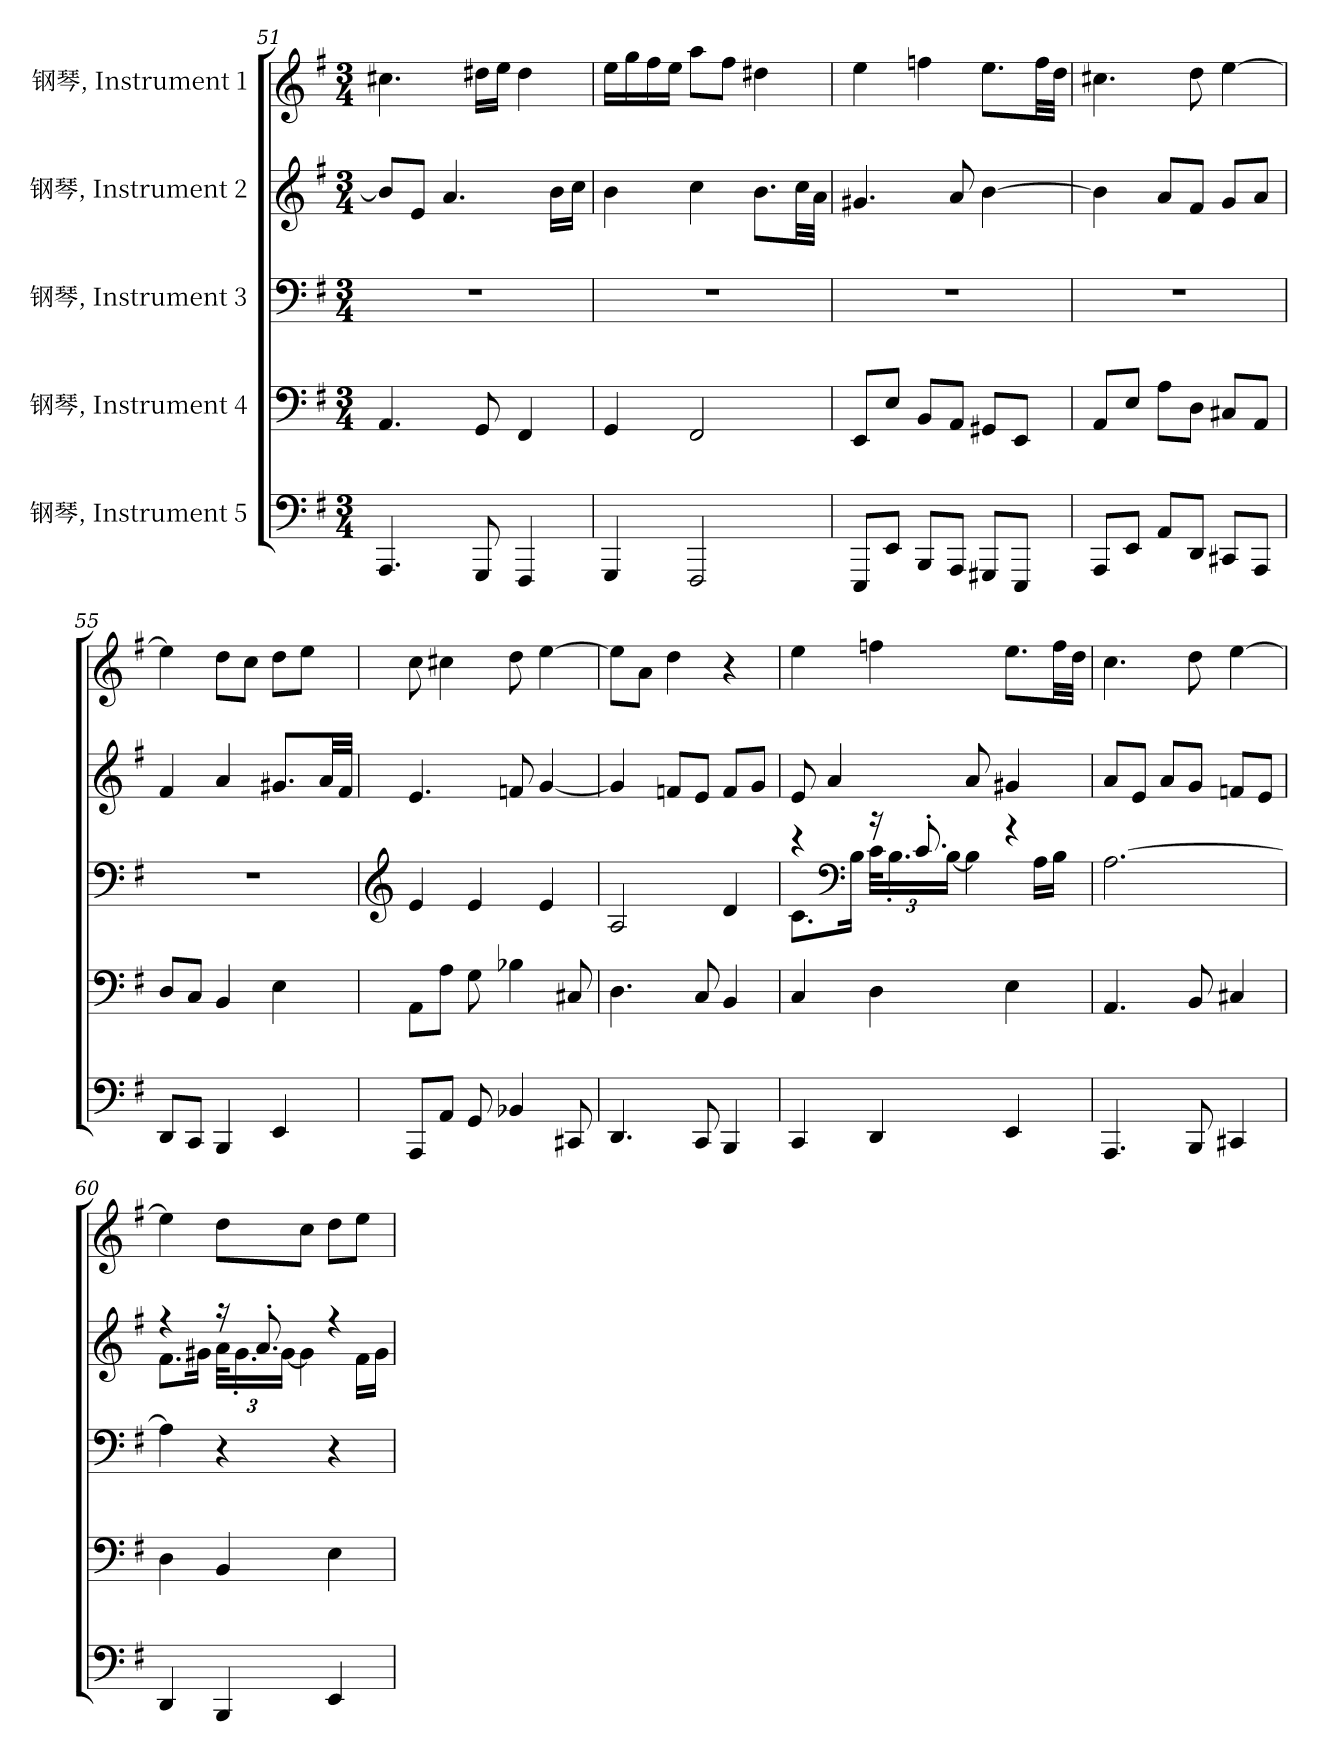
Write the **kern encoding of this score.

**kern	**kern	**kern	**kern	**kern
*part5	*part4	*part3	*part2	*part1
*staff5	*staff4	*staff3	*staff2	*staff1
*I"钢琴, Instrument 5	*I"钢琴, Instrument 4	*I"钢琴, Instrument 3	*I"钢琴, Instrument 2	*I"钢琴, Instrument 1
*clefF4	*clefF4	*clefF4	*clefG2	*clefG2
*k[f#]	*k[f#]	*k[f#]	*k[f#]	*k[f#]
*M3/4	*M3/4	*M3/4	*M3/4	*M3/4
=51	=51	=51	=51	=51
4.AAA/	4.AA/	2.r	8b/L]	4.cc#X\
.	.	.	8e/J	.
.	.	.	4.a/	.
8GGG/	8GG/	.	.	16dd#X\LL
.	.	.	.	16ee\JJ
4FFF#/	4FF#/	.	.	4dd#\
.	.	.	16b\LL	.
.	.	.	16cc\JJ	.
!!LO:PB:g=z
=52	=52	=52	=52	=52
4GGG/	4GG/	2.r	4b\	16ee\LL
.	.	.	.	16gg\
.	.	.	.	16ff#\
.	.	.	.	16ee\JJ
2FFF#/	2FF#/	.	4cc\	8aa\L
.	.	.	.	8ff#\J
.	.	.	8.b\L	4dd#X\
.	.	.	32cc\LL	.
.	.	.	32a\JJJ	.
=53	=53	=53	=53	=53
8EEE/L	8EE/L	2.r	4.g#X/	4ee\
8EE/J	8E/J	.	.	.
8BBB/L	8BB/L	.	.	4ffn\
8AAA/J	8AA/J	.	8a/	.
8GGG#X/L	8GG#X/L	.	[4b\	8.ee\L
8EEE/J	8EE/J	.	.	.
.	.	.	.	32ff\LL
.	.	.	.	32dd\JJJ
=54	=54	=54	=54	=54
8AAA/L	8AA/L	2.r	4b\]	4.cc#X\
8EE/J	8E/J	.	.	.
8AA/L	8A\L	.	8a/L	.
8DD/J	8D\J	.	8f#/J	8dd\
8CC#X/L	8C#X/L	.	8g/L	[4ee\
8AAA/J	8AA/J	.	8a/J	.
=55	=55	=55	=55	=55
8DD/L	8D/L	2.r	4f#/	4ee\]
8CC/J	8C/J	.	.	.
4BBB/	4BB/	.	4a/	8dd\L
.	.	.	.	8cc\J
4EE/	4E\	.	8.g#X/L	8dd\L
.	.	.	.	8ee\J
.	.	.	32a/LL	.
.	.	.	32f#/JJJ	.
!!LO:LB:g=z
=56	=56	=56	=56	=56
*	*	*clefG2	*	*
8AAA/L	8AA\L	4e/	4.e/	8cc\
8AA/J	8A\J	.	.	4cc#X\
8GG/	8G\	4e/	.	.
4BB-X/	4B-X\	.	8fn/	8dd\
.	.	4e/	[4g/	[4ee\
8CC#X/	8C#X/	.	.	.
=57	=57	=57	=57	=57
4.DD/	4.D\	2A/	4g/]	8ee\L]
.	.	.	.	8a\J
.	.	.	8fn/L	4dd\
8CC/	8C/	.	8e/J	.
4BBB/	4BB/	4d/	8f/L	4r
.	.	.	8g/J	.
=58	=58	=58	=58	=58
*	*	*^	*	*
4CC/	4C/	4r	8.c\L	8e/	4ee\
.	.	.	.	4a/	.
*	*	*clefF4	*	*	*
.	.	.	16B\Jk	.	.
*	*	*	*Xbrackettup	*	*
4DD/	4D\	16r	48c\KLL	.	4ffn\
.	.	.	24.B'\	.	.
.	.	8.c'/	.	.	.
.	.	.	[24B\JJ	.	.
.	.	.	4B\]	8a/	.
4EE/	4E\	4r	.	4g#X/	8.ee\L
.	.	.	16A\LL	.	.
.	.	.	16B\JJ	.	32ff\LL
.	.	.	.	.	32dd\JJJ
*	*	*v	*v	*	*
=59	=59	=59	=59	=59
4.AAA/	4.AA/	[2.A\	8a/L	4.cc\
.	.	.	8e/J	.
.	.	.	8a/L	.
8BBB/	8BB/	.	8g/J	8dd\
4CC#X/	4C#X/	.	8fn/L	[4ee\
.	.	.	8e/J	.
!!LO:PB:g=z
=60	=60	=60	=60	=60
*	*	*	*^	*
4DD/	4D\	4A\]	4r	8.f#\L	4ee\]
.	.	.	.	16g#X\Jk	.
*	*	*	*	*Xbrackettup	*
4BBB/	4BB/	4r	16r	48a\KLL	8dd\L
.	.	.	.	24.g#'\	.
.	.	.	8.a'/	.	.
.	.	.	.	[24g#\JJ	.
.	.	.	.	4g#\]	8cc\J
4EE/	4E\	4r	4r	.	8dd\L
.	.	.	.	16f#\LL	8ee\J
.	.	.	.	16g#\JJ	.
*	*	*	*v	*v	*
=	=	=	=	=
*-	*-	*-	*-	*-
